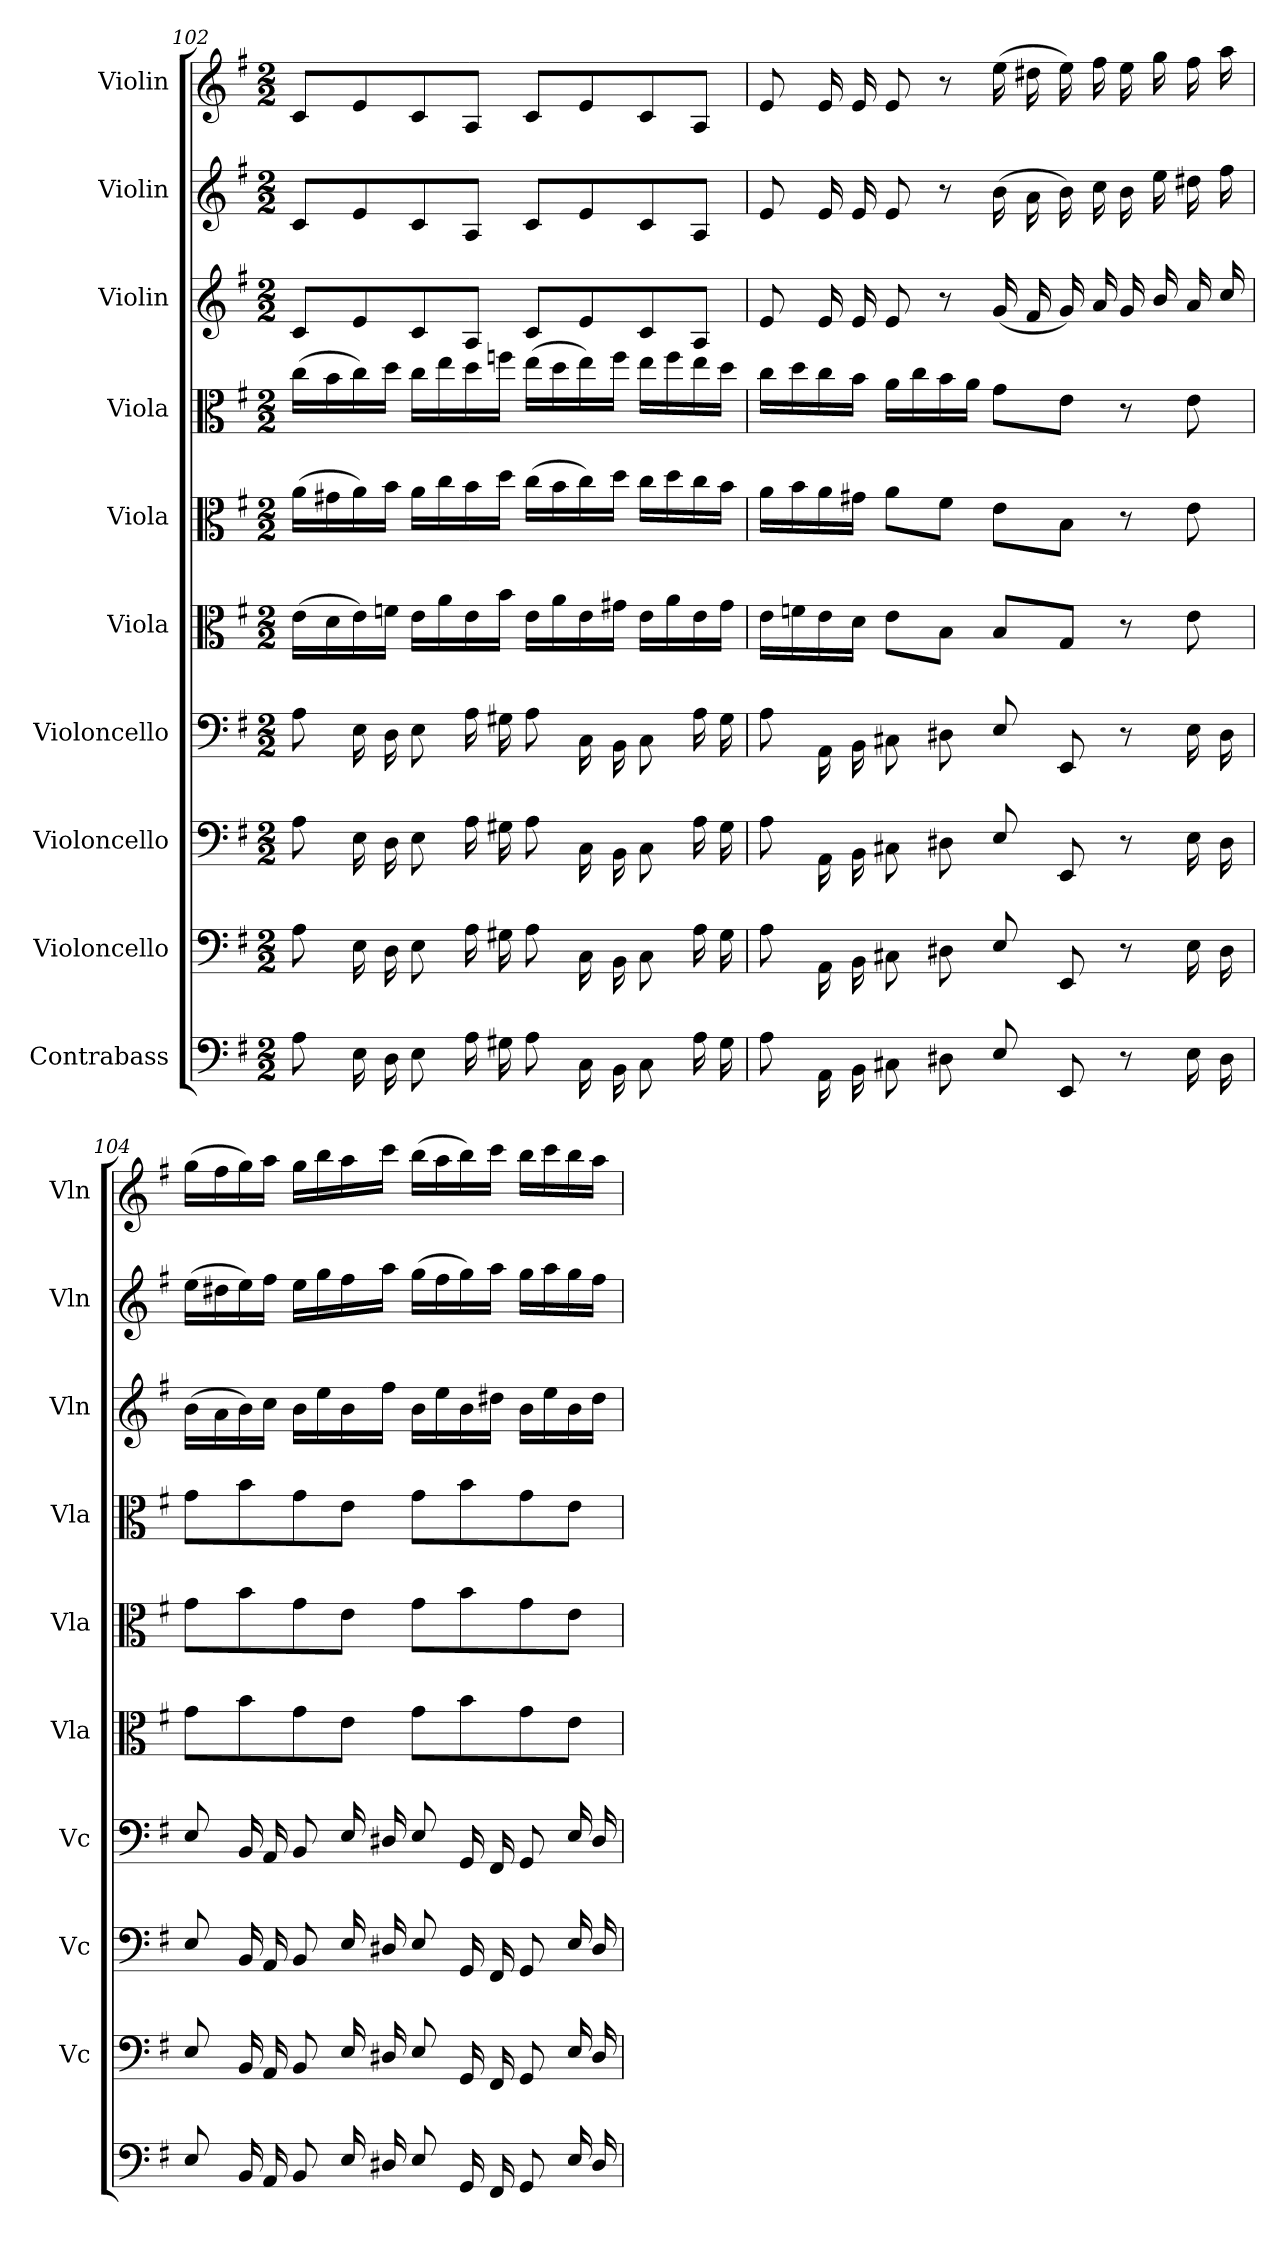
**kern	**kern	**kern	**kern	**kern	**kern	**kern	**kern	**kern	**kern
*part10	*part9	*part8	*part7	*part6	*part5	*part4	*part3	*part2	*part1
*staff10	*staff9	*staff8	*staff7	*staff6	*staff5	*staff4	*staff3	*staff2	*staff1
*I"Contrabass	*I"Violoncello	*I"Violoncello	*I"Violoncello	*I"Viola	*I"Viola	*I"Viola	*I"Violin	*I"Violin	*I"Violin
*	*I'Vc	*I'Vc	*I'Vc	*I'Vla	*I'Vla	*I'Vla	*I'Vln	*I'Vln	*I'Vln
*clefF4	*clefF4	*clefF4	*clefF4	*clefC3	*clefC3	*clefC3	*clefG2	*clefG2	*clefG2
*k[f#]	*k[f#]	*k[f#]	*k[f#]	*k[f#]	*k[f#]	*k[f#]	*k[f#]	*k[f#]	*k[f#]
*G:	*G:	*G:	*G:	*G:	*G:	*G:	*G:	*G:	*G:
*M2/2	*M2/2	*M2/2	*M2/2	*M2/2	*M2/2	*M2/2	*M2/2	*M2/2	*M2/2
=102	=102	=102	=102	=102	=102	=102	=102	=102	=102
8A\	8A\	8A\	8A\	(16e\LL	(16a\LL	(16cc\LL	8c/L	8c/L	8c/L
.	.	.	.	16d\	16g#X\	16b\	.	.	.
16E\	16E\	16E\	16E\	16e\)	16a\)	16cc\)	8e/	8e/	8e/
16D\	16D\	16D\	16D\	16fn\JJ	16b\JJ	16dd\JJ	.	.	.
8E\	8E\	8E\	8E\	16e\LL	16a\LL	16cc\LL	8c/	8c/	8c/
.	.	.	.	16a\	16cc\	16ee\	.	.	.
16A\	16A\	16A\	16A\	16e\	16b\	16dd\	8A/J	8A/J	8A/J
16G#X\	16G#X\	16G#X\	16G#X\	16b\JJ	16dd\JJ	16ffn\JJ	.	.	.
8A\	8A\	8A\	8A\	16e\LL	(16cc\LL	(16ee\LL	8c/L	8c/L	8c/L
.	.	.	.	16a\	16b\	16dd\	.	.	.
16C\	16C\	16C\	16C\	16e\	16cc\)	16ee\)	8e/	8e/	8e/
16BB\	16BB\	16BB\	16BB\	16g#X\JJ	16dd\JJ	16ff\JJ	.	.	.
8C\	8C\	8C\	8C\	16e\LL	16cc\LL	16ee\LL	8c/	8c/	8c/
.	.	.	.	16a\	16dd\	16ff\	.	.	.
16A\	16A\	16A\	16A\	16e\	16cc\	16ee\	8A/J	8A/J	8A/J
16G#\	16G#\	16G#\	16G#\	16g#\JJ	16b\JJ	16dd\JJ	.	.	.
=103	=103	=103	=103	=103	=103	=103	=103	=103	=103
8A\	8A\	8A\	8A\	16e\LL	16a\LL	16cc\LL	8e/	8e/	8e/
.	.	.	.	16fn\	16b\	16dd\	.	.	.
16AA\	16AA\	16AA\	16AA\	16e\	16a\	16cc\	16e/	16e/	16e/
16BB\	16BB\	16BB\	16BB\	16d\JJ	16g#X\JJ	16b\JJ	16e/	16e/	16e/
8C#X\	8C#X\	8C#X\	8C#X\	8e\L	8a\L	16a\LL	8e/	8e/	8e/
.	.	.	.	.	.	16cc\	.	.	.
8D#X\	8D#X\	8D#X\	8D#X\	8B\J	8f#\J	16b\	8r	8r	8r
.	.	.	.	.	.	16a\JJ	.	.	.
8E/	8E/	8E/	8E/	8B/L	8e\L	8g\L	(16g/	(16b\	(16ee\
.	.	.	.	.	.	.	16f#/	16a\	16dd#X\
8EE/	8EE/	8EE/	8EE/	8G/J	8B\J	8e\J	16g/)	16b\)	16ee\)
.	.	.	.	.	.	.	16a/	16cc\	16ff#\
8r	8r	8r	8r	8r	8r	8r	16g/	16b\	16ee\
.	.	.	.	.	.	.	16b/	16ee\	16gg\
16E\	16E\	16E\	16E\	8e\	8e\	8e\	16a/	16dd#X\	16ff#\
16D#\	16D#\	16D#\	16D#\	.	.	.	16cc/	16ff#\	16aa\
=104	=104	=104	=104	=104	=104	=104	=104	=104	=104
8E/	8E/	8E/	8E/	8g\L	8g\L	8g\L	(16b\LL	(16ee\LL	(16gg\LL
.	.	.	.	.	.	.	16a\	16dd#X\	16ff#\
16BB/	16BB/	16BB/	16BB/	8b\	8b\	8b\	16b\)	16ee\)	16gg\)
16AA/	16AA/	16AA/	16AA/	.	.	.	16cc\JJ	16ff#\JJ	16aa\JJ
8BB/	8BB/	8BB/	8BB/	8g\	8g\	8g\	16b\LL	16ee\LL	16gg\LL
.	.	.	.	.	.	.	16ee\	16gg\	16bb\
16E/	16E/	16E/	16E/	8e\J	8e\J	8e\J	16b\	16ff#\	16aa\
16D#X/	16D#X/	16D#X/	16D#X/	.	.	.	16ff#\JJ	16aa\JJ	16ccc\JJ
8E/	8E/	8E/	8E/	8g\L	8g\L	8g\L	16b\LL	(16gg\LL	(16bb\LL
.	.	.	.	.	.	.	16ee\	16ff#\	16aa\
16GG/	16GG/	16GG/	16GG/	8b\	8b\	8b\	16b\	16gg\)	16bb\)
16FF#/	16FF#/	16FF#/	16FF#/	.	.	.	16dd#X\JJ	16aa\JJ	16ccc\JJ
8GG/	8GG/	8GG/	8GG/	8g\	8g\	8g\	16b\LL	16gg\LL	16bb\LL
.	.	.	.	.	.	.	16ee\	16aa\	16ccc\
16E/	16E/	16E/	16E/	8e\J	8e\J	8e\J	16b\	16gg\	16bb\
16D#/	16D#/	16D#/	16D#/	.	.	.	16dd#\JJ	16ff#\JJ	16aa\JJ
=	=	=	=	=	=	=	=	=	=
*-	*-	*-	*-	*-	*-	*-	*-	*-	*-
